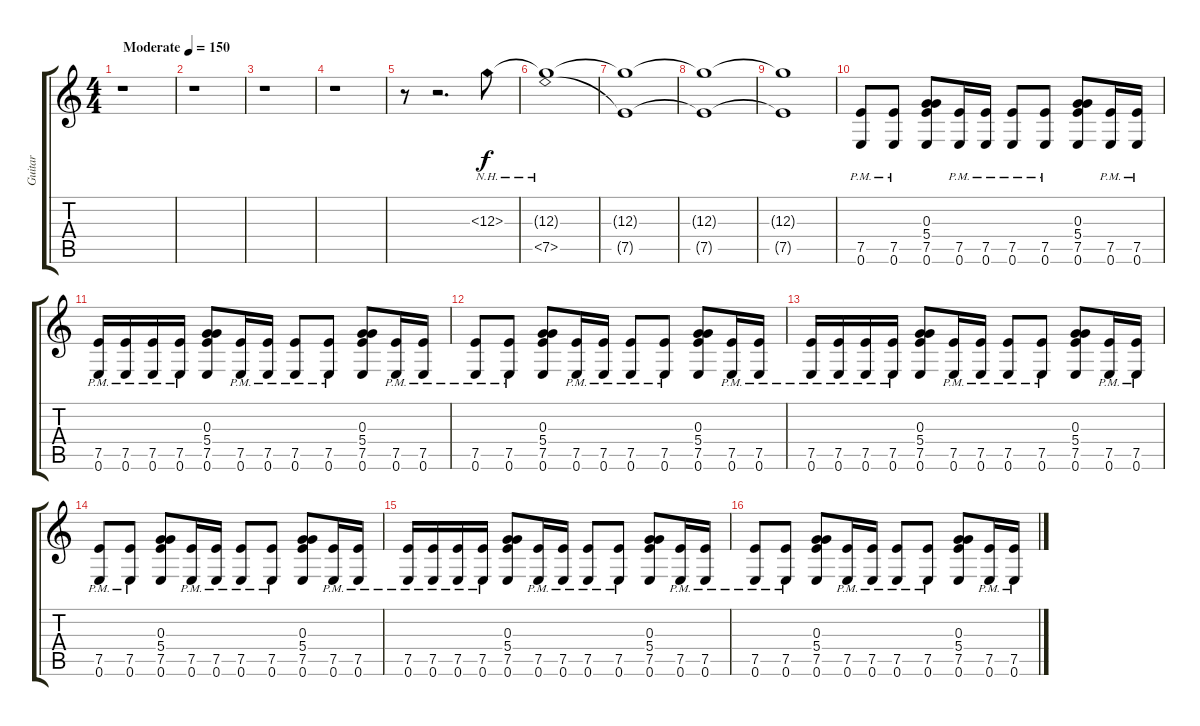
\track ("Guitar" "Guitar") {instrument electricguitarclean}
\staff {score tabs}
\tuning (E4 B3 G3 D3 A2 E2) {hide}
\ts (4 4)
\tempo (150 "Moderate")
\clef g2
\ks c
r.1{dy f instrument electricguitarclean} |
r.1 |
r.1 |
r.1 |
r.8 r.2{d} 12.3{nh}.8 |
(12.3{t} 7.5{nh}).1 |
(12.3{t} 7.5{t}).1 |
(12.3{t} 7.5{t}).1 |
(12.3{t} 7.5{t}).1 |
(7.5{pm} 0.6{pm}).8{instrument distortionguitar} (7.5{pm} 0.6{pm}).8 (0.3 5.4 7.5 0.6).8 (7.5{pm} 0.6{pm}).16 (7.5{pm} 0.6{pm}).16 (7.5{pm} 0.6{pm}).8 (7.5{pm} 0.6{pm}).8 (0.3 5.4 7.5 0.6).8 (7.5{pm} 0.6{pm}).16 (7.5{pm} 0.6{pm}).16 |
(7.5{pm} 0.6{pm}).16 (7.5{pm} 0.6{pm}).16 (7.5{pm} 0.6{pm}).16 (7.5{pm} 0.6{pm}).16 (0.3 5.4 7.5 0.6).8 (7.5{pm} 0.6{pm}).16 (7.5{pm} 0.6{pm}).16 (7.5{pm} 0.6{pm}).8 (7.5{pm} 0.6{pm}).8 (0.3 5.4 7.5 0.6).8 (7.5{pm} 0.6{pm}).16 (7.5{pm} 0.6{pm}).16 |
(7.5{pm} 0.6{pm}).8 (7.5{pm} 0.6{pm}).8 (0.3 5.4 7.5 0.6).8 (7.5{pm} 0.6{pm}).16 (7.5{pm} 0.6{pm}).16 (7.5{pm} 0.6{pm}).8 (7.5{pm} 0.6{pm}).8 (0.3 5.4 7.5 0.6).8 (7.5{pm} 0.6{pm}).16 (7.5{pm} 0.6{pm}).16 |
(7.5{pm} 0.6{pm}).16 (7.5{pm} 0.6{pm}).16 (7.5{pm} 0.6{pm}).16 (7.5{pm} 0.6{pm}).16 (0.3 5.4 7.5 0.6).8 (7.5{pm} 0.6{pm}).16 (7.5{pm} 0.6{pm}).16 (7.5{pm} 0.6{pm}).8 (7.5{pm} 0.6{pm}).8 (0.3 5.4 7.5 0.6).8 (7.5{pm} 0.6{pm}).16 (7.5{pm} 0.6{pm}).16 |
(7.5{pm} 0.6{pm}).8 (7.5{pm} 0.6{pm}).8 (0.3 5.4 7.5 0.6).8 (7.5{pm} 0.6{pm}).16 (7.5{pm} 0.6{pm}).16 (7.5{pm} 0.6{pm}).8 (7.5{pm} 0.6{pm}).8 (0.3 5.4 7.5 0.6).8 (7.5{pm} 0.6{pm}).16 (7.5{pm} 0.6{pm}).16 |
(7.5{pm} 0.6{pm}).16 (7.5{pm} 0.6{pm}).16 (7.5{pm} 0.6{pm}).16 (7.5{pm} 0.6{pm}).16 (0.3 5.4 7.5 0.6).8 (7.5{pm} 0.6{pm}).16 (7.5{pm} 0.6{pm}).16 (7.5{pm} 0.6{pm}).8 (7.5{pm} 0.6{pm}).8 (0.3 5.4 7.5 0.6).8 (7.5{pm} 0.6{pm}).16 (7.5{pm} 0.6{pm}).16 |
(7.5{pm} 0.6{pm}).8 (7.5{pm} 0.6{pm}).8 (0.3 5.4 7.5 0.6).8 (7.5{pm} 0.6{pm}).16 (7.5{pm} 0.6{pm}).16 (7.5{pm} 0.6{pm}).8 (7.5{pm} 0.6{pm}).8 (0.3 5.4 7.5 0.6).8 (7.5{pm} 0.6{pm}).16 (7.5{pm} 0.6{pm}).16
